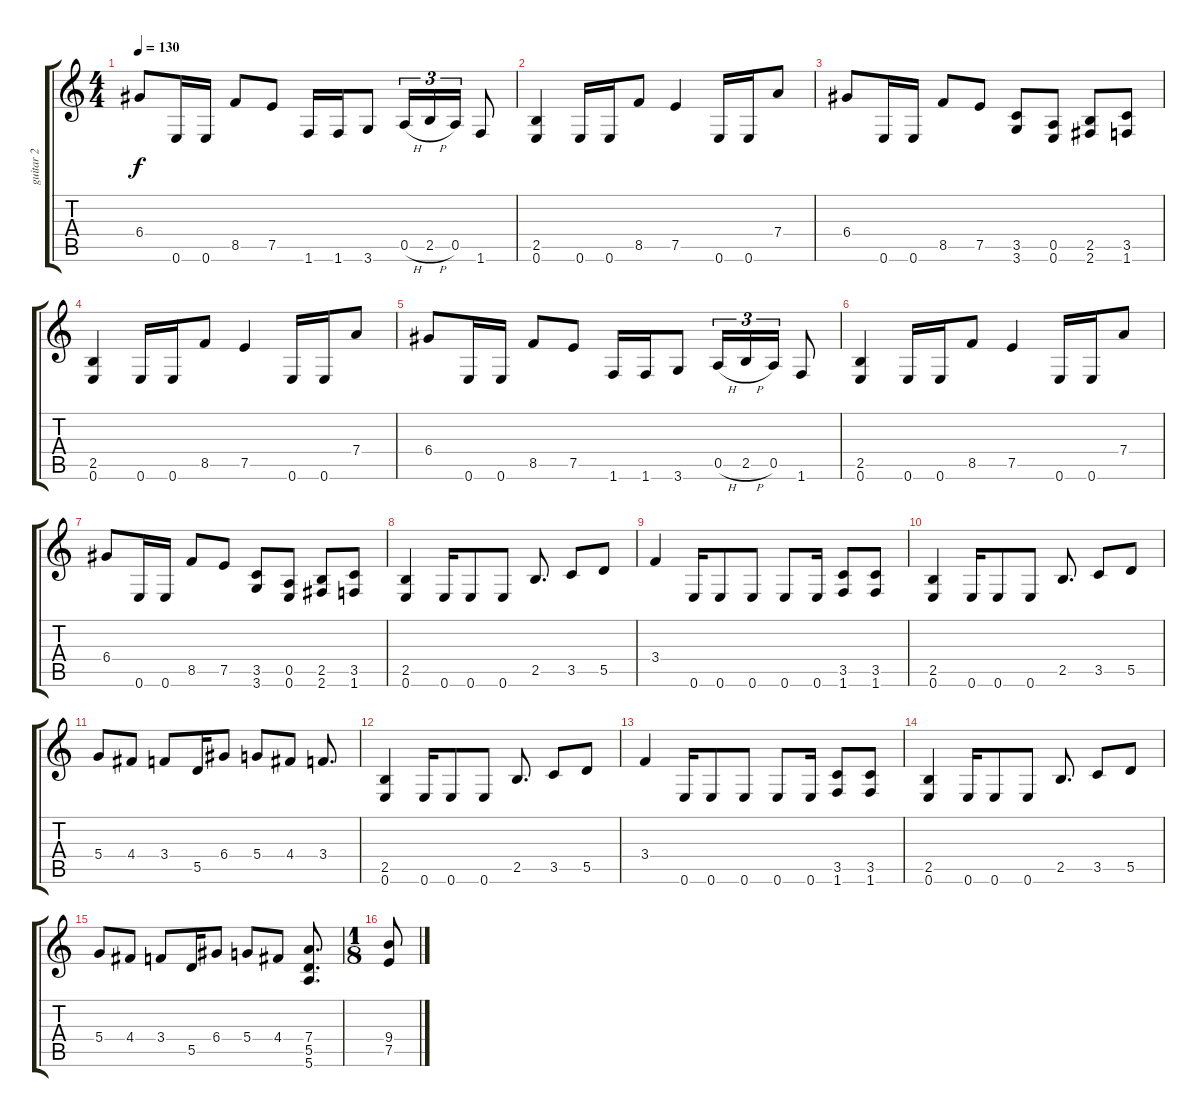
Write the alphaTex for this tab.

\track ("guitar 2" "guitar 2") {instrument distortionguitar}
\staff {score tabs}
\tuning (E4 B3 G3 D3 A2 E2) {hide}
\ts (4 4)
\tempo 130
\clef g2
\ks c
6.4.8{dy f} 0.6.16 0.6.16 8.5.8 7.5.8 1.6.16 1.6.16 3.6.8 0.5{h}.16{tu (3 2)} 2.5{h}.16{tu (3 2)} 0.5.16{tu (3 2)} 1.6.8 |
(2.5 0.6).4 0.6.16 0.6.16 8.5.8 7.5.4 0.6.16 0.6.16 7.4.8 |
6.4.8 0.6.16 0.6.16 8.5.8 7.5.8 (3.5 3.6).8 (0.5 0.6).8 (2.5 2.6).8 (3.5 1.6).8 |
(2.5 0.6).4 0.6.16 0.6.16 8.5.8 7.5.4 0.6.16 0.6.16 7.4.8 |
6.4.8 0.6.16 0.6.16 8.5.8 7.5.8 1.6.16 1.6.16 3.6.8 0.5{h}.16{tu (3 2)} 2.5{h}.16{tu (3 2)} 0.5.16{tu (3 2)} 1.6.8 |
(2.5 0.6).4 0.6.16 0.6.16 8.5.8 7.5.4 0.6.16 0.6.16 7.4.8 |
6.4.8 0.6.16 0.6.16 8.5.8 7.5.8 (3.5 3.6).8 (0.5 0.6).8 (2.5 2.6).8 (3.5 1.6).8 |
(2.5 0.6).4 0.6.16 0.6.8 0.6.8 2.5.8{d} 3.5.8 5.5.8 |
3.4.4 0.6.16 0.6.8 0.6.8 0.6.8 0.6.16 (3.5 1.6).8 (3.5 1.6).8 |
(2.5 0.6).4 0.6.16 0.6.8 0.6.8 2.5.8{d} 3.5.8 5.5.8 |
5.4.8 4.4.8 3.4.8 5.5.16 6.4.8 5.4.8 4.4.8 3.4.8{d} |
(2.5 0.6).4 0.6.16 0.6.8 0.6.8 2.5.8{d} 3.5.8 5.5.8 |
3.4.4 0.6.16 0.6.8 0.6.8 0.6.8 0.6.16 (3.5 1.6).8 (3.5 1.6).8 |
(2.5 0.6).4 0.6.16 0.6.8 0.6.8 2.5.8{d} 3.5.8 5.5.8 |
5.4.8 4.4.8 3.4.8 5.5.16 6.4.8 5.4.8 4.4.8 (7.4 5.5 5.6).8{d} |
\ts (1 8)
(9.4 7.5).8
